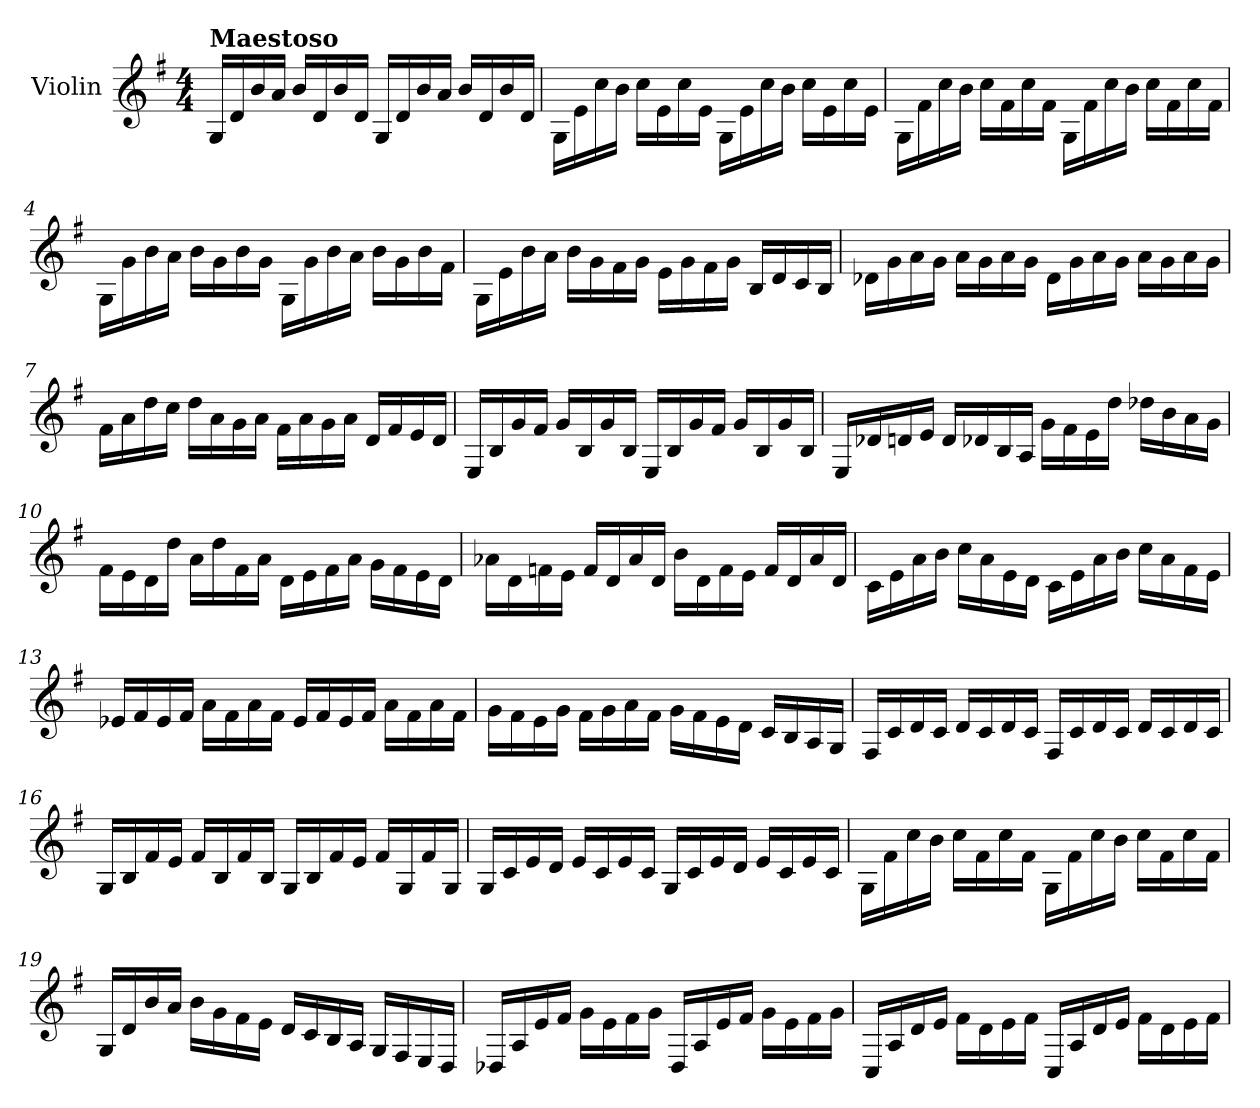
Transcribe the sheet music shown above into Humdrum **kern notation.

**kern
*part1
*staff1
*I"Violin
*I'Vln.
*clefG2
*k[f#]
*M4/4
*MM500
=1
!LO:TX:a:B:t=Maestoso
16G/LL
16d/
16b/
16a/JJ
16b/LL
16d/
16b/
16d/JJ
16G/LL
16d/
16b/
16a/JJ
16b/LL
16d/
16b/
16d/JJ
=2
16G\LL
16e\
16cc\
16b\JJ
16cc\LL
16e\
16cc\
16e\JJ
16G\LL
16e\
16cc\
16b\JJ
16cc\LL
16e\
16cc\
16e\JJ
=3
16G\LL
16f#\
16cc\
16b\JJ
16cc\LL
16f#\
16cc\
16f#\JJ
16G\LL
16f#\
16cc\
16b\JJ
16cc\LL
16f#\
16cc\
16f#\JJ
=4
16G\LL
16g\
16b\
16a\JJ
16b\LL
16g\
16b\
16g\JJ
16G\LL
16g\
16b\
16a\JJ
16b\LL
16g\
16b\
16f#\JJ
=5
16G\LL
16e\
16b\
16a\JJ
16b\LL
16g\
16f#\
16g\JJ
16e\LL
16g\
16f#\
16g\JJ
16B/LL
16d/
16c/
16B/JJ
=6
16d-X\LL
16g\
16a\
16g\JJ
16a\LL
16g\
16a\
16g\JJ
16d-\LL
16g\
16a\
16g\JJ
16a\LL
16g\
16a\
16g\JJ
=7
16f#\LL
16a\
16dd\
16cc\JJ
16dd\LL
16a\
16g\
16a\JJ
16f#\LL
16a\
16g\
16a\JJ
16d/LL
16f#/
16e/
16d/JJ
=8
16E/LL
16B/
16g/
16f#/JJ
16g/LL
16B/
16g/
16B/JJ
16E/LL
16B/
16g/
16f#/JJ
16g/LL
16B/
16g/
16B/JJ
=9
16E/LL
16d-X/
16dn/
16e/JJ
16d/LL
16d-X/
16B/
16A/JJ
16g\LL
16f#\
16e\
16dd\JJ
16dd-X\LL
16b\
16a\
16g\JJ
=10
16f#\LL
16e\
16d\
16dd\JJ
16a\LL
16dd\
16f#\
16a\JJ
16d\LL
16e\
16f#\
16a\JJ
16g\LL
16f#\
16e\
16d\JJ
=11
16a-X\LL
16d\
16fn\
16e\JJ
16f/LL
16d/
16a-/
16d/JJ
16b\LL
16d\
16f\
16e\JJ
16f/LL
16d/
16a-/
16d/JJ
=12
16c\LL
16e\
16a\
16b\JJ
16cc\LL
16a\
16e\
16d\JJ
16c\LL
16e\
16a\
16b\JJ
16cc\LL
16a\
16f#\
16e\JJ
=13
16e-X/LL
16f#/
16e-/
16f#/JJ
16a\LL
16f#\
16a\
16f#\JJ
16e-/LL
16f#/
16e-/
16f#/JJ
16a\LL
16f#\
16a\
16f#\JJ
=14
16g\LL
16f#\
16e\
16g\JJ
16f#\LL
16g\
16a\
16f#\JJ
16g\LL
16f#\
16e\
16d\JJ
16c/LL
16B/
16A/
16G/JJ
=15
16F#/LL
16c/
16d/
16c/JJ
16d/LL
16c/
16d/
16c/JJ
16F#/LL
16c/
16d/
16c/JJ
16d/LL
16c/
16d/
16c/JJ
=16
16G/LL
16B/
16f#/
16e/JJ
16f#/LL
16B/
16f#/
16B/JJ
16G/LL
16B/
16f#/
16e/JJ
16f#/LL
16G/
16f#/
16G/JJ
=17
16G/LL
16c/
16e/
16d/JJ
16e/LL
16c/
16e/
16c/JJ
16G/LL
16c/
16e/
16d/JJ
16e/LL
16c/
16e/
16c/JJ
=18
16G\LL
16f#\
16cc\
16b\JJ
16cc\LL
16f#\
16cc\
16f#\JJ
16G\LL
16f#\
16cc\
16b\JJ
16cc\LL
16f#\
16cc\
16f#\JJ
=19
16G/LL
16d/
16b/
16a/JJ
16b\LL
16g\
16f#\
16e\JJ
16d/LL
16c/
16B/
16A/JJ
16G/LL
16F#/
16E/
16D/JJ
=20
16D-X/LL
16A/
16e/
16f#/JJ
16g\LL
16e\
16f#\
16g\JJ
16D-/LL
16A/
16e/
16f#/JJ
16g\LL
16e\
16f#\
16g\JJ
=21
16C/LL
16A/
16d/
16e/JJ
16f#\LL
16d\
16e\
16f#\JJ
16C/LL
16A/
16d/
16e/JJ
16f#\LL
16d\
16e\
16f#\JJ
=
*-
